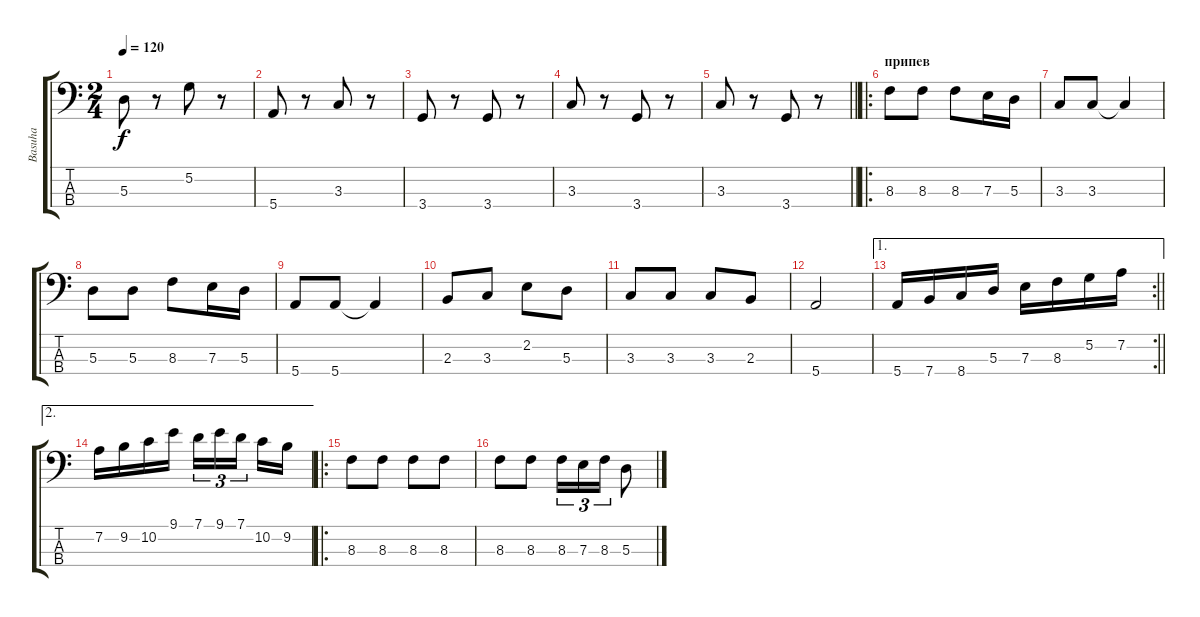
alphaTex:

\track ("Basuha" "Basuha") {solo instrument electricbassfinger}
\staff {score tabs}
\tuning (G2 D2 A1 E1) {hide}
\ts (2 4)
\tempo 120
\clef f4
\ks c
5.3.8{dy f} r.8 5.2.8 r.8 |
5.4.8 r.8 3.3.8 r.8 |
3.4.8 r.8 3.4.8 r.8 |
3.3.8 r.8 3.4.8 r.8 |
\barLineRight lightlight
3.3.8 r.8 3.4.8 r.8 |
\ro
\section ("" "припев")
8.3.8 8.3.8 8.3.8 7.3.16 5.3.16 |
3.3.8 3.3.8 3.3{t}.4 |
5.3.8 5.3.8 8.3.8 7.3.16 5.3.16 |
5.4.8 5.4.8 5.4{t}.4 |
2.3.8 3.3.8 2.2.8 5.3.8 |
3.3.8 3.3.8 3.3.8 2.3.8 |
5.4.2 |
\ae 1
\rc 2
\barLineRight lightlight
5.4.16 7.4.16 8.4.16 5.3.16 7.3.16 8.3.16 5.2.16 7.2.16 |
\ae 2
7.2.16 9.2.16 10.2.16 9.1.16 7.1.16{tu (3 2)} 9.1.16{tu (3 2)} 7.1.16{tu (3 2) beam splitsecondary} 10.2.16 9.2.16 |
\ro
8.3.8 8.3.8 8.3.8 8.3.8 |
8.3.8 8.3.8 8.3.16{tu (3 2)} 7.3.16{tu (3 2)} 8.3.16{tu (3 2)} 5.3.8
